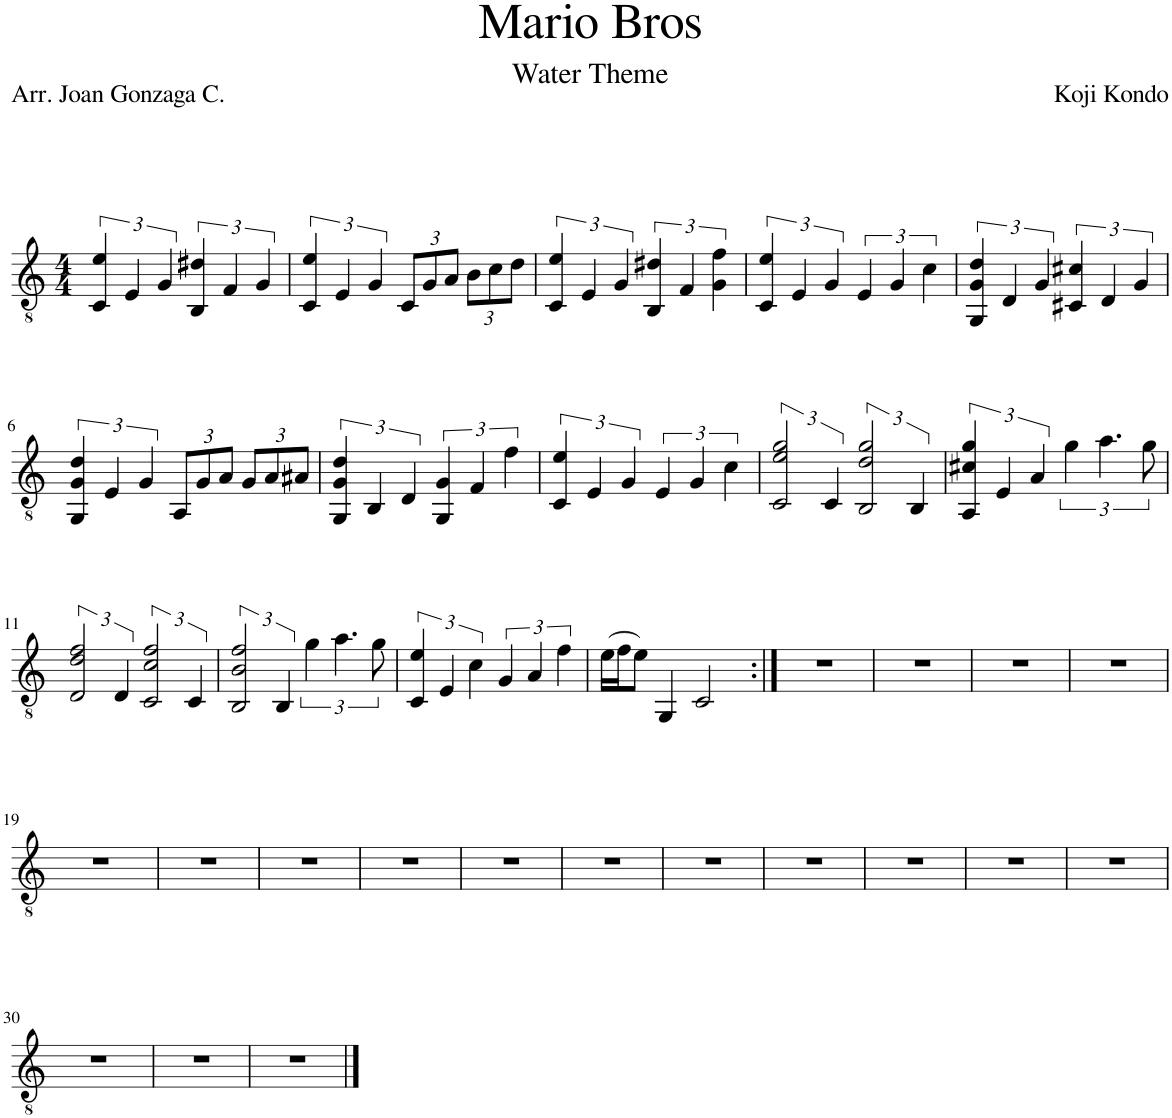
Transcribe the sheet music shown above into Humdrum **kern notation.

**kern
*part1
*staff1
*I"Classical Guitar
*I'Guit.
*clefGv2
*k[]
*M4/4
=1
6C/ 6e/
6E/
6G/
6BB/ 6d#X/
6F/
6G/
=2
6C/ 6e/
6E/
6G/
*Xbrackettup
12C/L
12G/
12A/J
12B\L
12c\
12d\J
=3
*brackettup
6C/ 6e/
6E/
6G/
6BB/ 6d#X/
6F/
6G\ 6f\
=4
6C/ 6e/
6E/
6G/
6E/
6G/
6c\
=5
6GG/ 6G/ 6d/
6D/
6G/
6C#X/ 6c#X/
6D/
6G/
!!LO:LB:g=z
=6
6GG/ 6G/ 6d/
6E/
6G/
*Xbrackettup
12AA/L
12G/
12A/J
12G/L
12A/
12A#X/J
=7
*brackettup
6GG/ 6G/ 6d/
6BB/
6D/
6GG/ 6G/
6F/
6f\
=8
6C/ 6e/
6E/
6G/
6E/
6G/
6c\
=9
3C/ 3e/ 3g/
6C/
3BB/ 3d/ 3g/
6BB/
=10
6AA/ 6c#X/ 6g/
6E/
6A/
6g\
6.a\
12g\
!!LO:LB:g=z
=11
3D/ 3d/ 3f/
6D/
3C/ 3c/ 3f/
6C/
=12
3BB/ 3B/ 3f/
6BB/
6g\
6.a\
12g\
=13
6C/ 6e/
6E/
6c\
6G/
6A/
6f\
=14
[16e\LL
16f\J
8e\J]
4GG/
2C/
=15:|!
1r
=16
1r
=17
1r
=18
1r
!!LO:LB:g=z
=19
1r
=20
1r
=21
1r
=22
1r
=23
1r
=24
1r
=25
1r
=26
1r
=27
1r
=28
1r
=29
1r
!!LO:LB:g=z
=30
1r
=31
1r
=32
1r
==
*-
